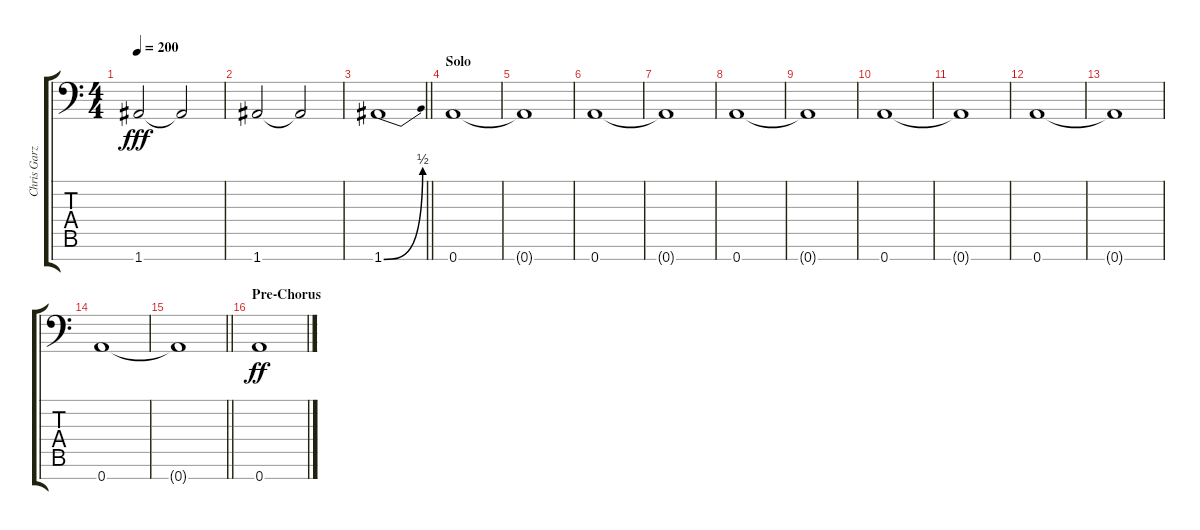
\track ("Chris Garza" "Chris Garz") {instrument distortionguitar}
\staff {score tabs}
\tuning (E4 B3 G3 D3 A2 E2 A1) {hide}
\ts (4 4)
\tempo 200
\clef f4
\ks c
1.7.2{dy fff} 1.7{t}.2 |
1.7.2 1.7{t}.2 |
\barLineRight lightlight
1.7{be (bend 0 0 60 2)}.1 |
\section ("" "Solo")
0.7.1 |
0.7{t}.1 |
0.7.1 |
0.7{t}.1 |
0.7.1 |
0.7{t}.1 |
0.7.1 |
0.7{t}.1 |
0.7.1 |
0.7{t}.1 |
0.7.1 |
\barLineRight lightlight
0.7{t}.1 |
\section ("" "Pre-Chorus")
0.7.1{dy ff}
